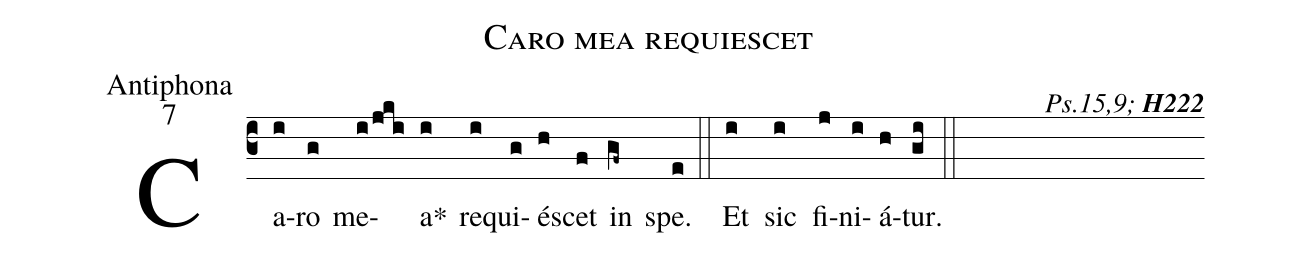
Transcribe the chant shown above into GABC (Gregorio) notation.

name:Caro mea requiescet;
office-part:Antiphona;
mode:7;
commentary: {\itshape\mdseries Ps.15,9;\/} {\bfseries H222};
%%
(c3) Ca(i)ro(g) me(i/jki)a<sp>*</sp>(i) re(i)qui(g)és(h)cet(f) in(gf~) spe.(e) (::)
<eu>  Et(i) sic(i) fi(j)ni(i)á(h)tur.(gi) </eu> (::)
